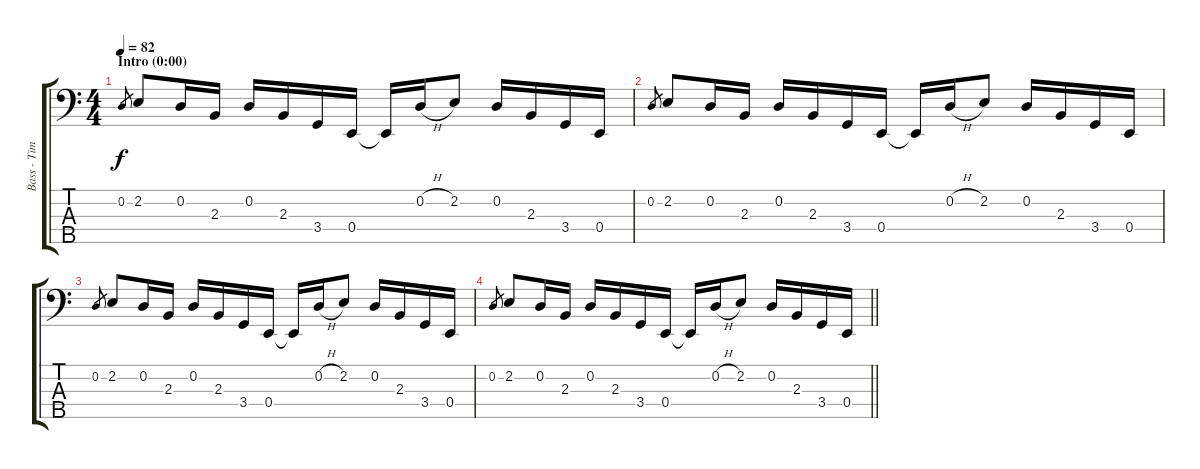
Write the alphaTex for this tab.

\track ("Bass - Tim" "Bass - Tim") {instrument electricbasspick}
\staff {score tabs}
\tuning (G2 D2 A1 E1 B0) {hide}
\ts (4 4)
\section ("" "Intro (0:00)")
\tempo 82
\clef f4
\ks c
0.2.8{gr dy f instrument electricbasspick} 2.2.8 0.2.16 2.3.16 0.2.16 2.3.16 3.4.16 0.4.16 0.4{t}.16 0.2{h}.16 2.2.8 0.2.16 2.3.16 3.4.16 0.4.16 |
0.2.8{gr} 2.2.8 0.2.16 2.3.16 0.2.16 2.3.16 3.4.16 0.4.16 0.4{t}.16 0.2{h}.16 2.2.8 0.2.16 2.3.16 3.4.16 0.4.16 |
0.2.8{gr} 2.2.8 0.2.16 2.3.16 0.2.16 2.3.16 3.4.16 0.4.16 0.4{t}.16 0.2{h}.16 2.2.8 0.2.16 2.3.16 3.4.16 0.4.16 |
\barLineRight lightlight
0.2.8{gr} 2.2.8 0.2.16 2.3.16 0.2.16 2.3.16 3.4.16 0.4.16 0.4{t}.16 0.2{h}.16 2.2.8 0.2.16 2.3.16 3.4.16 0.4.16
